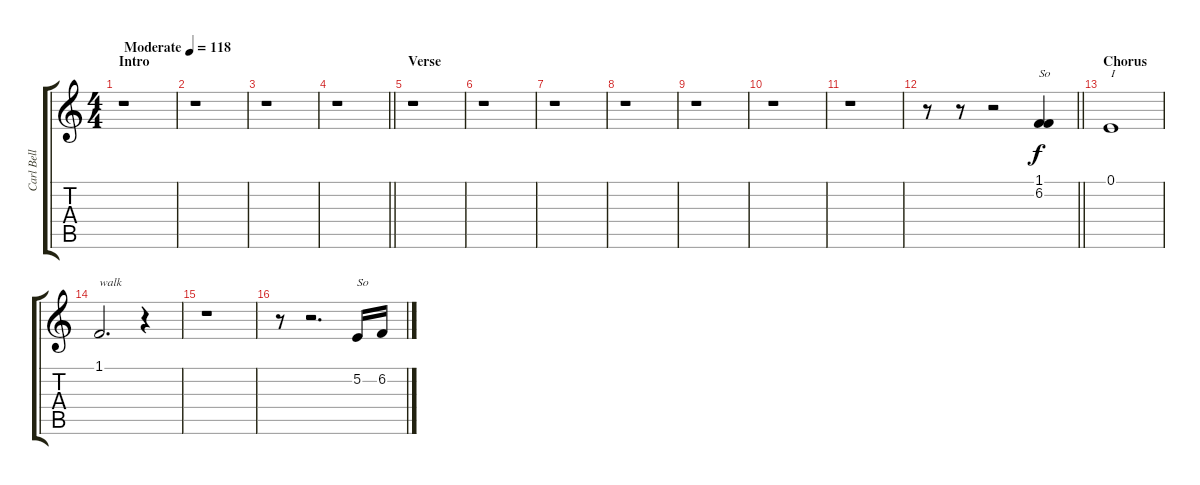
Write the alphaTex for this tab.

\track ("Carl Bell (Backing Vocals)" "Carl Bell ") {instrument harmonica}
\staff {score tabs}
\tuning (E4 B3 G3 D3 A2 E2) {hide}
\ts (4 4)
\section ("" "Intro")
\tempo (118 "Moderate")
\clef g2
\ks c
r.1{dy f instrument harmonica} |
r.1 |
r.1 |
\barLineRight lightlight
r.1 |
\section ("" "Verse")
r.1 |
r.1 |
r.1 |
r.1 |
r.1 |
r.1 |
r.1 |
\barLineRight lightlight
r.8 r.8 r.2 (1.1 6.2).4{txt "So"} |
\section ("" "Chorus")
0.1.1{txt "I"} |
1.1.2{d txt "walk"} r.4 |
r.1 |
r.8 r.2{d} 5.2.16{txt "So"} 6.2.16
